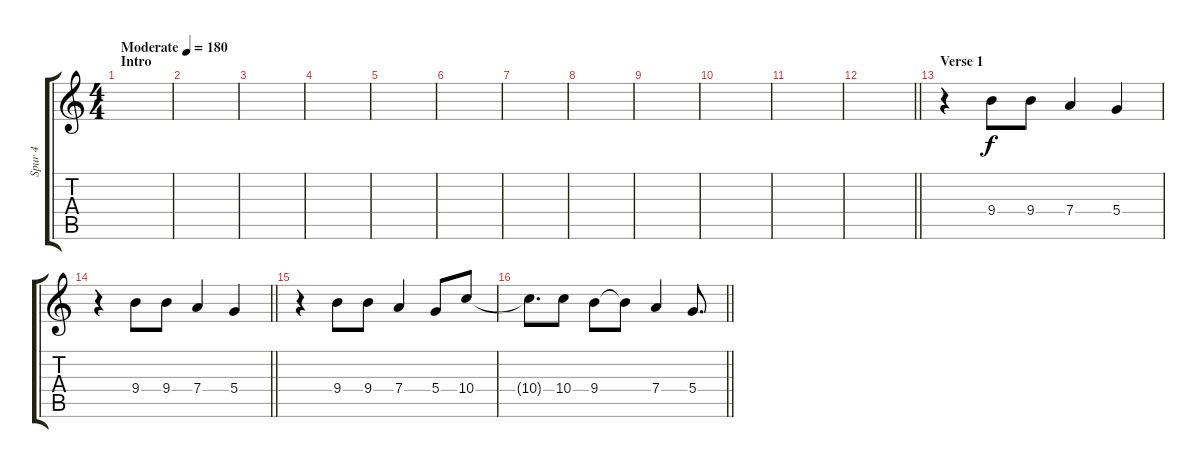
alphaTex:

\track ("Spur 4" "Spur 4") {instrument cello}
\staff {score tabs}
\tuning (E5 B4 G4 D4 A3 E3) {hide}
\ts (4 4)
\section ("" "Intro")
\tempo (180 "Moderate")
\clef g2
\ks c
|
|
|
|
|
|
|
|
|
|
|
\barLineRight lightlight
|
\section ("" "Verse 1")
r.4 9.4.8 9.4.8 7.4.4 5.4.4 |
\barLineRight lightlight
r.4 9.4.8 9.4.8 7.4.4 5.4.4 |
r.4 9.4.8 9.4.8 7.4.4 5.4.8 10.4.8 |
\barLineRight lightlight
10.4{t}.8{d} 10.4.8 9.4.8 9.4{t}.8 7.4.4 5.4.8{d}
